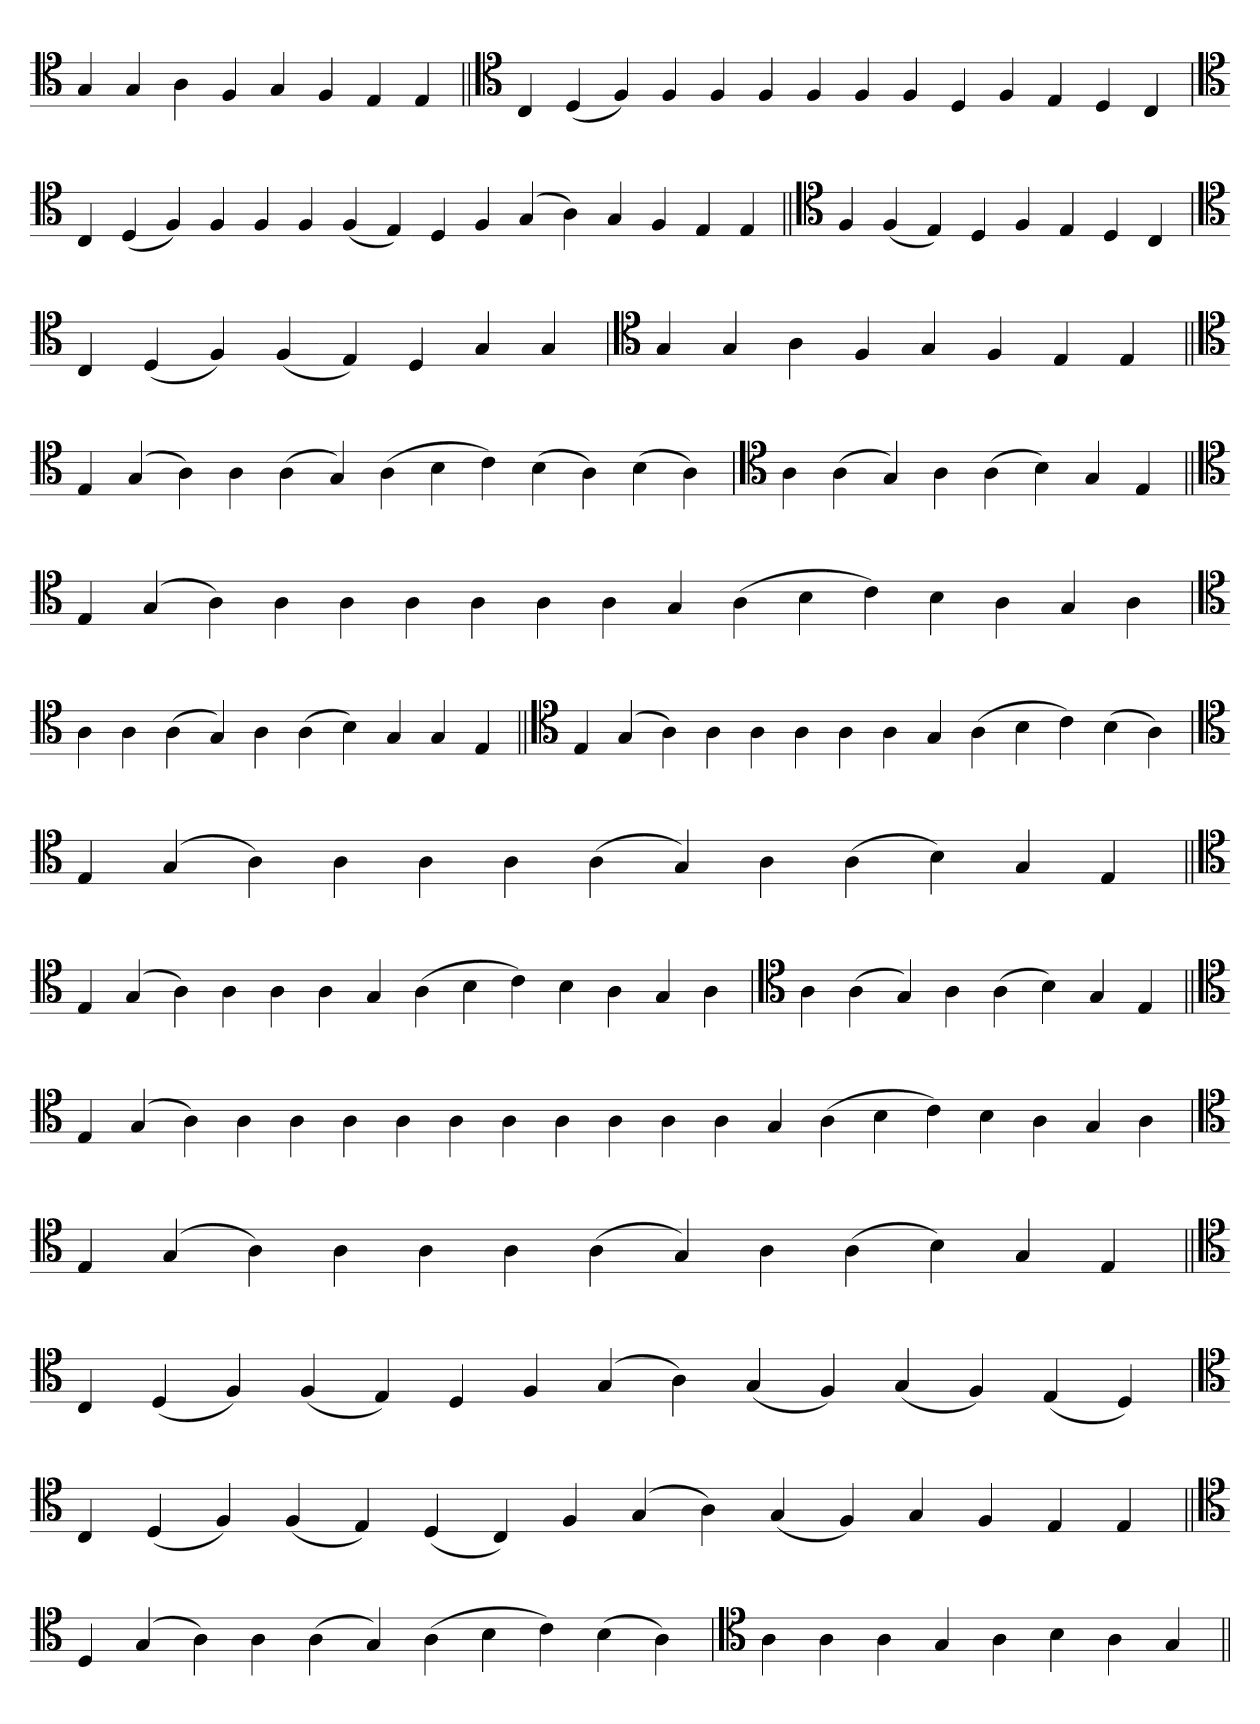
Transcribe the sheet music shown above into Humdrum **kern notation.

**kern
*part1
*staff1
*clefC4
=
4G
4G
4A
4F
4G
4F
4E
4E
=||
*clefC4
4C
(4D
4F)
4F
4F
4F
4F
4F
4F
4D
4F
4E
4D
4C
='
*clefC4
4C
(4D
4F)
4F
4F
4F
(4F
4E)
4D
4F
(4G
4A)
4G
4F
4E
4E
=||
*clefC4
4F
(4F
4E)
4D
4F
4E
4D
4C
='
*clefC4
4C
(4D
4F)
(4F
4E)
4D
4G
4G
=`
*clefC4
4G
4G
4A
4F
4G
4F
4E
4E
=||
*clefC4
4E
(4G
4A)
4A
(4A
4G)
(4A
4B
4c)
(4B
4A)
(4B
4A)
='
*clefC4
4A
(4A
4G)
4A
(4A
4B)
4G
4E
=||
*clefC4
4E
(4G
4A)
4A
4A
4A
4A
4A
4A
4G
(4A
4B
4c)
4B
4A
4G
4A
='
*clefC4
4A
4A
(4A
4G)
4A
(4A
4B)
4G
4G
4E
=||
*clefC4
4E
(4G
4A)
4A
4A
4A
4A
4A
4G
(4A
4B
4c)
(4B
4A)
='
*clefC4
4E
(4G
4A)
4A
4A
4A
(4A
4G)
4A
(4A
4B)
4G
4E
=||
*clefC4
4E
(4G
4A)
4A
4A
4A
4G
(4A
4B
4c)
4B
4A
4G
4A
='
*clefC4
4A
(4A
4G)
4A
(4A
4B)
4G
4E
=||
*clefC4
4E
(4G
4A)
4A
4A
4A
4A
4A
4A
4A
4A
4A
4A
4G
(4A
4B
4c)
4B
4A
4G
4A
='
*clefC4
4E
(4G
4A)
4A
4A
4A
(4A
4G)
4A
(4A
4B)
4G
4E
=||
*clefC4
4C
(4D
4F)
(4F
4E)
4D
4F
(4G
4A)
(4G
4F)
(4G
4F)
(4E
4D)
='
*clefC4
4C
(4D
4F)
(4F
4E)
(4D
4C)
4F
(4G
4A)
(4G
4F)
4G
4F
4E
4E
=||
*clefC4
4D
(4G
4A)
4A
(4A
4G)
(4A
4B
4c)
(4B
4A)
='
*clefC4
4A
4A
4A
4G
4A
4B
4A
4G
=||
*-
